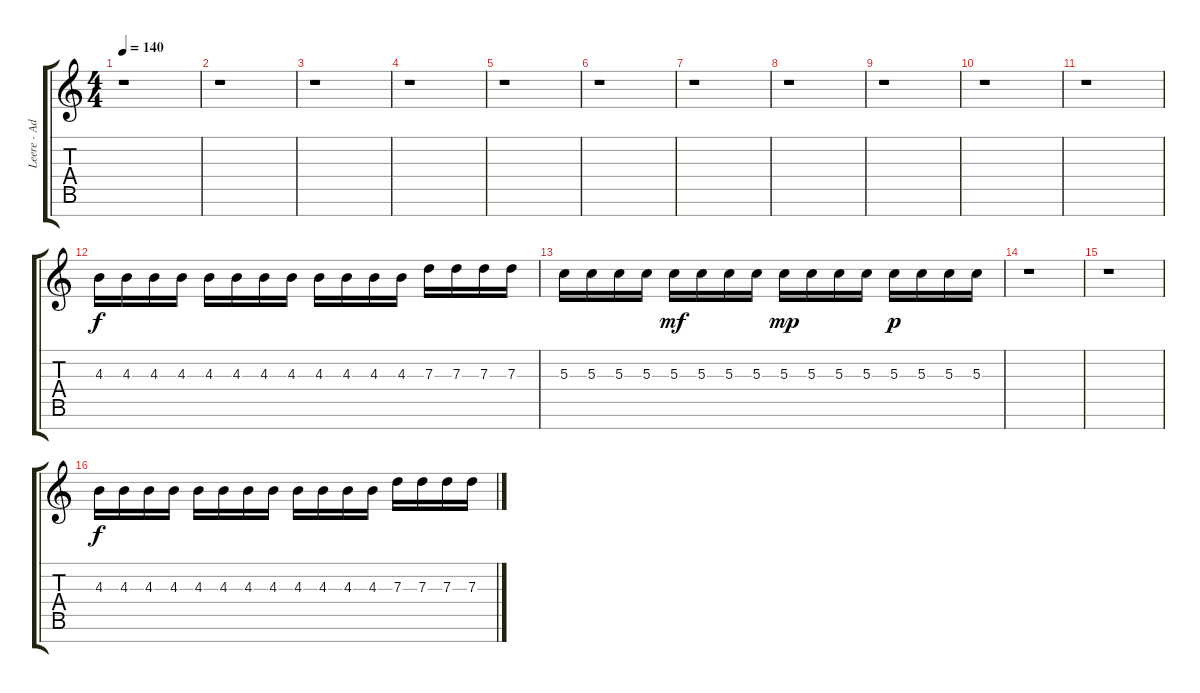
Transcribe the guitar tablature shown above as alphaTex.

\track ("Leere - Additional Guitar" "Leere - Ad") {instrument distortionguitar}
\staff {score tabs}
\tuning (E4 B3 G3 D3 A2 E2 B1) {hide}
\ts (4 4)
\tempo 140
\clef g2
\ks c
r.1{dy f} |
r.1 |
r.1 |
r.1 |
r.1 |
r.1 |
r.1 |
r.1 |
r.1 |
r.1 |
r.1 |
4.3.16 4.3.16 4.3.16 4.3.16 4.3.16 4.3.16 4.3.16 4.3.16 4.3.16 4.3.16 4.3.16 4.3.16 7.3.16 7.3.16 7.3.16 7.3.16 |
5.3.16 5.3.16 5.3.16 5.3.16 5.3.16{dy mf} 5.3.16 5.3.16 5.3.16 5.3.16{dy mp} 5.3.16 5.3.16 5.3.16 5.3.16{dy p} 5.3.16 5.3.16 5.3.16 |
r.1 |
r.1 |
4.3.16{dy f} 4.3.16 4.3.16 4.3.16 4.3.16 4.3.16 4.3.16 4.3.16 4.3.16 4.3.16 4.3.16 4.3.16 7.3.16 7.3.16 7.3.16 7.3.16
